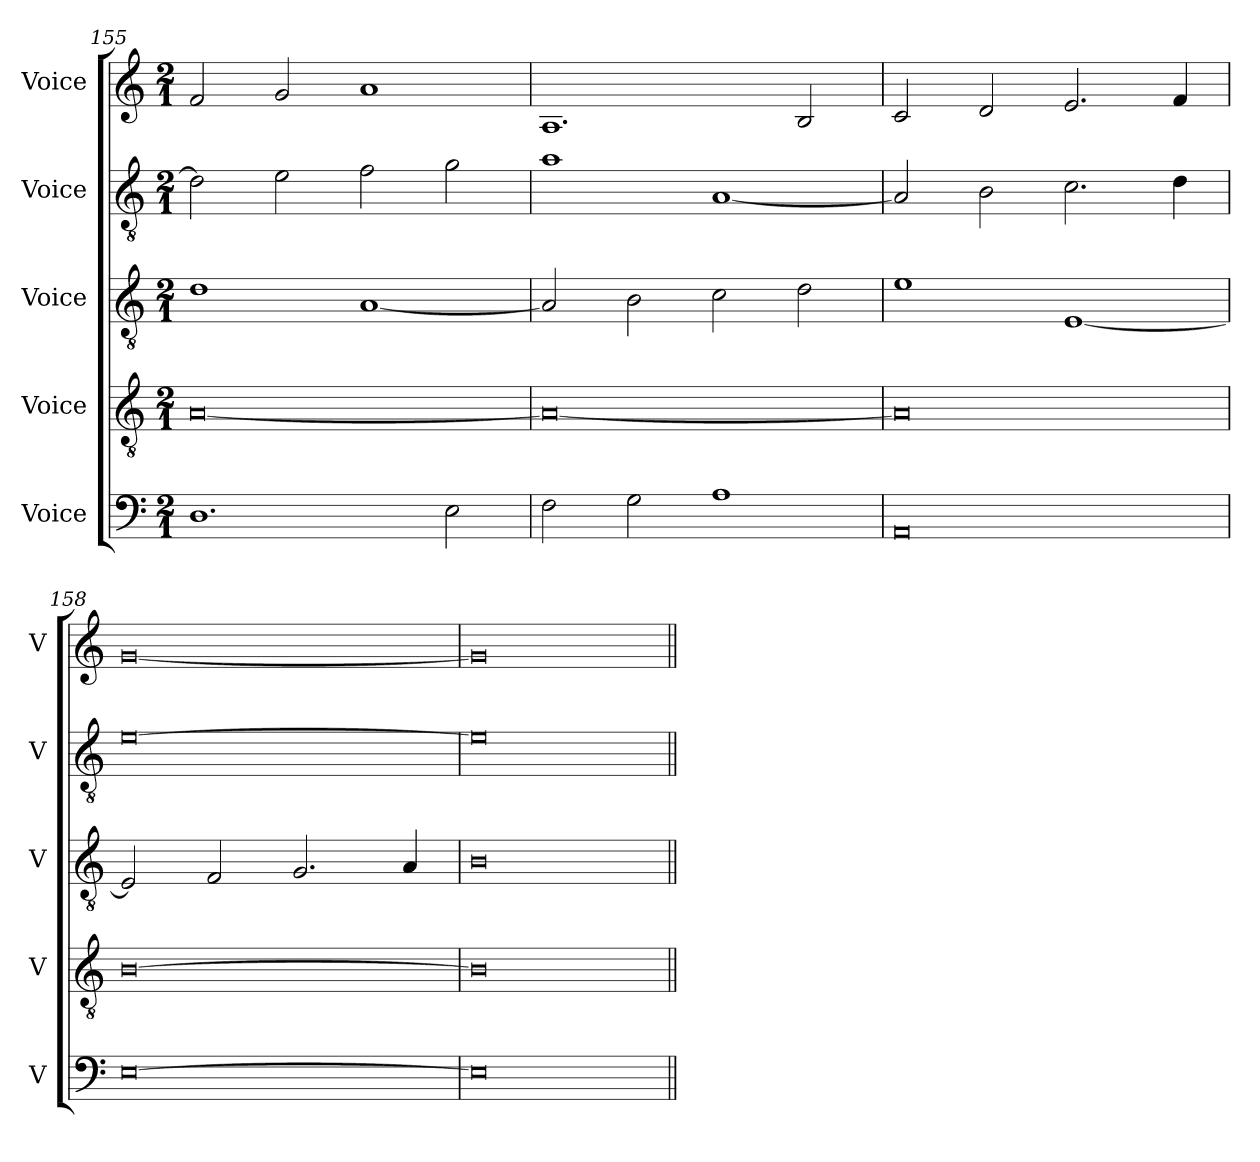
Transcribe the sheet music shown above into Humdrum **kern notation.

**kern	**kern	**kern	**kern	**kern
*part5	*part4	*part3	*part2	*part1
*staff5	*staff4	*staff3	*staff2	*staff1
*I"Voice	*I"Voice	*I"Voice	*I"Voice	*I"Voice
*I'V	*I'V	*I'V	*I'V	*I'V
*clefF4	*clefGv2	*clefGv2	*clefGv2	*clefG2
*k[]	*k[]	*k[]	*k[]	*k[]
*M2/1	*M2/1	*M2/1	*M2/1	*M2/1
=155	=155	=155	=155	=155
1.D	[0A	1d	2d\]	2f/
.	.	.	2e\	2g/
.	.	[1A	2f\	1a
2E\	.	.	2g\	.
=156	=156	=156	=156	=156
2F\	0A_	2A/]	1a	1.A
2G\	.	2B\	.	.
1A	.	2c\	[1A	.
.	.	2d\	.	2B/
=157	=157	=157	=157	=157
0AA	0A]	1e	2A/]	2c/
.	.	.	2B\	2d/
.	.	[1E	2.c\	2.e/
.	.	.	4d\	4f/
!!LO:LB:g=z
=158	=158	=158	=158	=158
[0E	[0B	2E/]	[0e	[0g
.	.	2F/	.	.
.	.	2.G/	.	.
.	.	4A/	.	.
=159	=159	=159	=159	=159
0E]	0B]	0B	0e]	0g]
=||	=||	=||	=||	=||
*-	*-	*-	*-	*-
